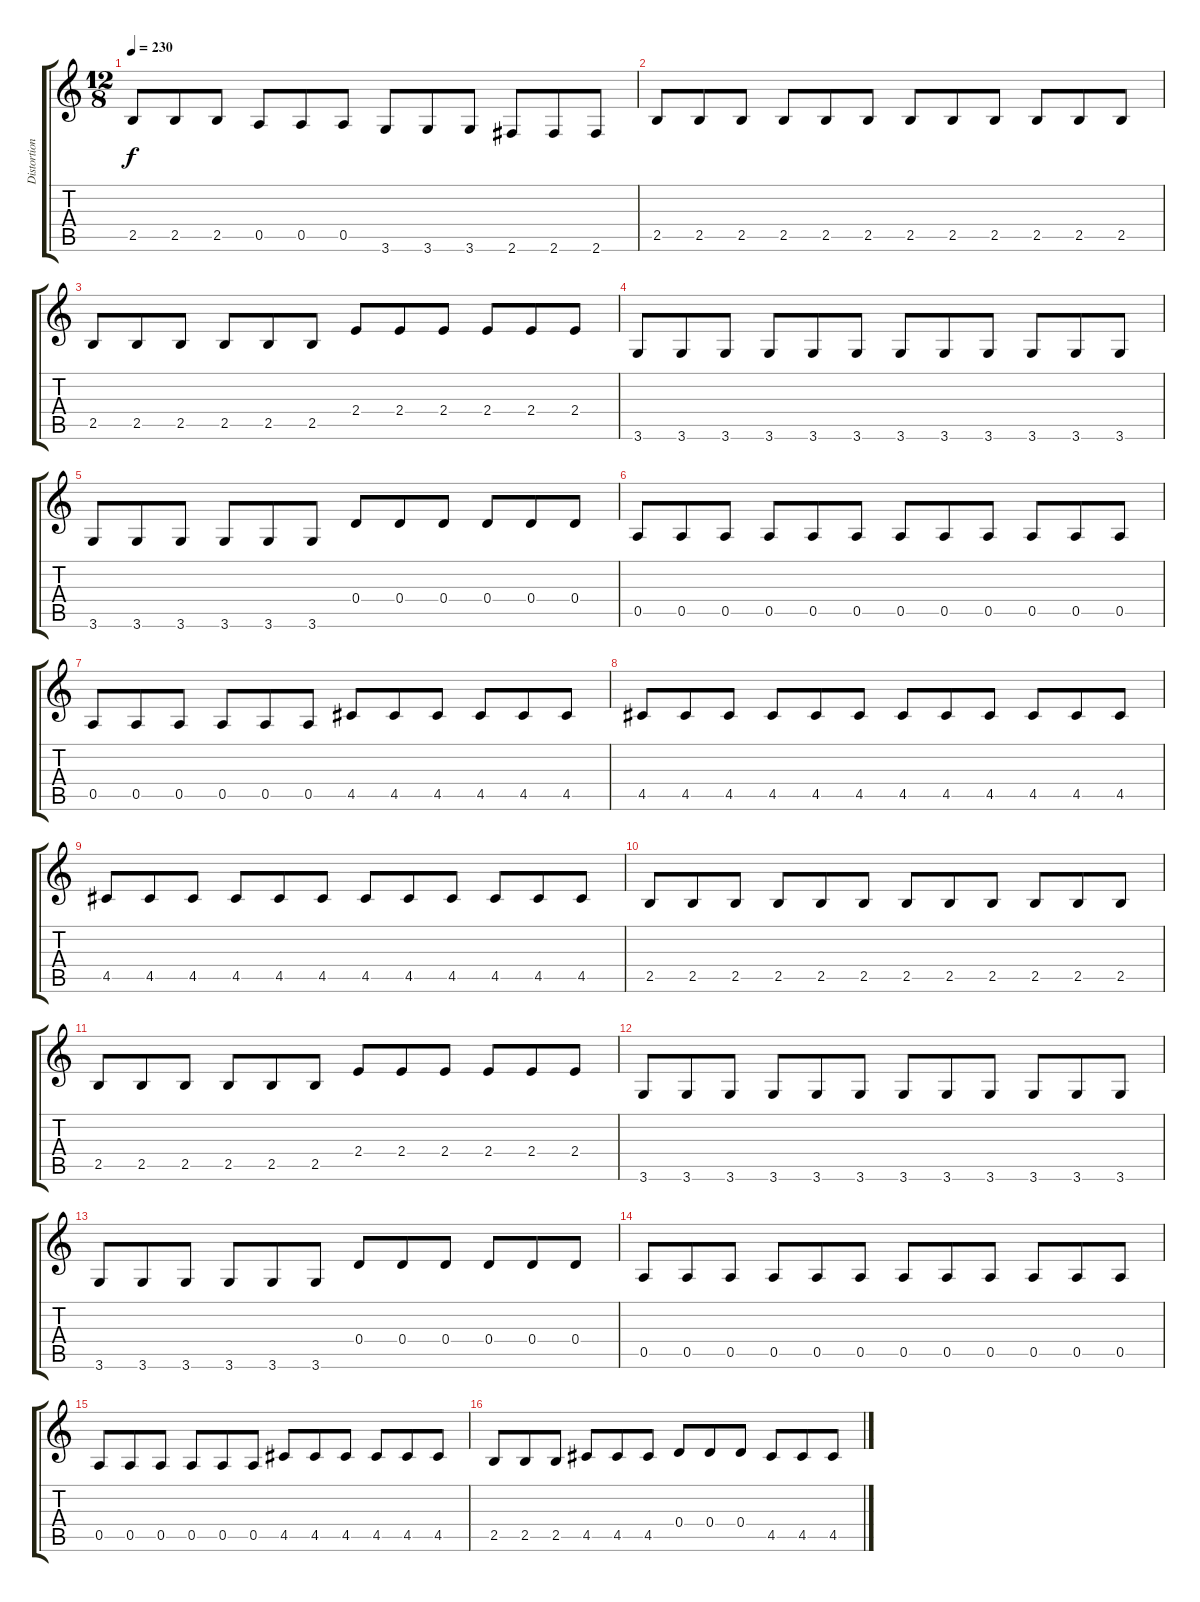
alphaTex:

\track ("Distortion" "Distortion") {instrument distortionguitar}
\staff {score tabs}
\tuning (E4 B3 G3 D3 A2 E2) {hide}
\ts (12 8)
\tempo 230
\clef g2
\ks c
2.5.8{dy f} 2.5.8 2.5.8 0.5.8 0.5.8 0.5.8 3.6.8 3.6.8 3.6.8 2.6.8 2.6.8 2.6.8 |
2.5.8 2.5.8 2.5.8 2.5.8 2.5.8 2.5.8 2.5.8 2.5.8 2.5.8 2.5.8 2.5.8 2.5.8 |
2.5.8 2.5.8 2.5.8 2.5.8 2.5.8 2.5.8 2.4.8 2.4.8 2.4.8 2.4.8 2.4.8 2.4.8 |
3.6.8 3.6.8 3.6.8 3.6.8 3.6.8 3.6.8 3.6.8 3.6.8 3.6.8 3.6.8 3.6.8 3.6.8 |
3.6.8 3.6.8 3.6.8 3.6.8 3.6.8 3.6.8 0.4.8 0.4.8 0.4.8 0.4.8 0.4.8 0.4.8 |
0.5.8 0.5.8 0.5.8 0.5.8 0.5.8 0.5.8 0.5.8 0.5.8 0.5.8 0.5.8 0.5.8 0.5.8 |
0.5.8 0.5.8 0.5.8 0.5.8 0.5.8 0.5.8 4.5.8 4.5.8 4.5.8 4.5.8 4.5.8 4.5.8 |
4.5.8 4.5.8 4.5.8 4.5.8 4.5.8 4.5.8 4.5.8 4.5.8 4.5.8 4.5.8 4.5.8 4.5.8 |
4.5.8 4.5.8 4.5.8 4.5.8 4.5.8 4.5.8 4.5.8 4.5.8 4.5.8 4.5.8 4.5.8 4.5.8 |
2.5.8 2.5.8 2.5.8 2.5.8 2.5.8 2.5.8 2.5.8 2.5.8 2.5.8 2.5.8 2.5.8 2.5.8 |
2.5.8 2.5.8 2.5.8 2.5.8 2.5.8 2.5.8 2.4.8 2.4.8 2.4.8 2.4.8 2.4.8 2.4.8 |
3.6.8 3.6.8 3.6.8 3.6.8 3.6.8 3.6.8 3.6.8 3.6.8 3.6.8 3.6.8 3.6.8 3.6.8 |
3.6.8 3.6.8 3.6.8 3.6.8 3.6.8 3.6.8 0.4.8 0.4.8 0.4.8 0.4.8 0.4.8 0.4.8 |
0.5.8 0.5.8 0.5.8 0.5.8 0.5.8 0.5.8 0.5.8 0.5.8 0.5.8 0.5.8 0.5.8 0.5.8 |
0.5.8 0.5.8 0.5.8 0.5.8 0.5.8 0.5.8 4.5.8 4.5.8 4.5.8 4.5.8 4.5.8 4.5.8 |
2.5.8 2.5.8 2.5.8 4.5.8 4.5.8 4.5.8 0.4.8 0.4.8 0.4.8 4.5.8 4.5.8 4.5.8
